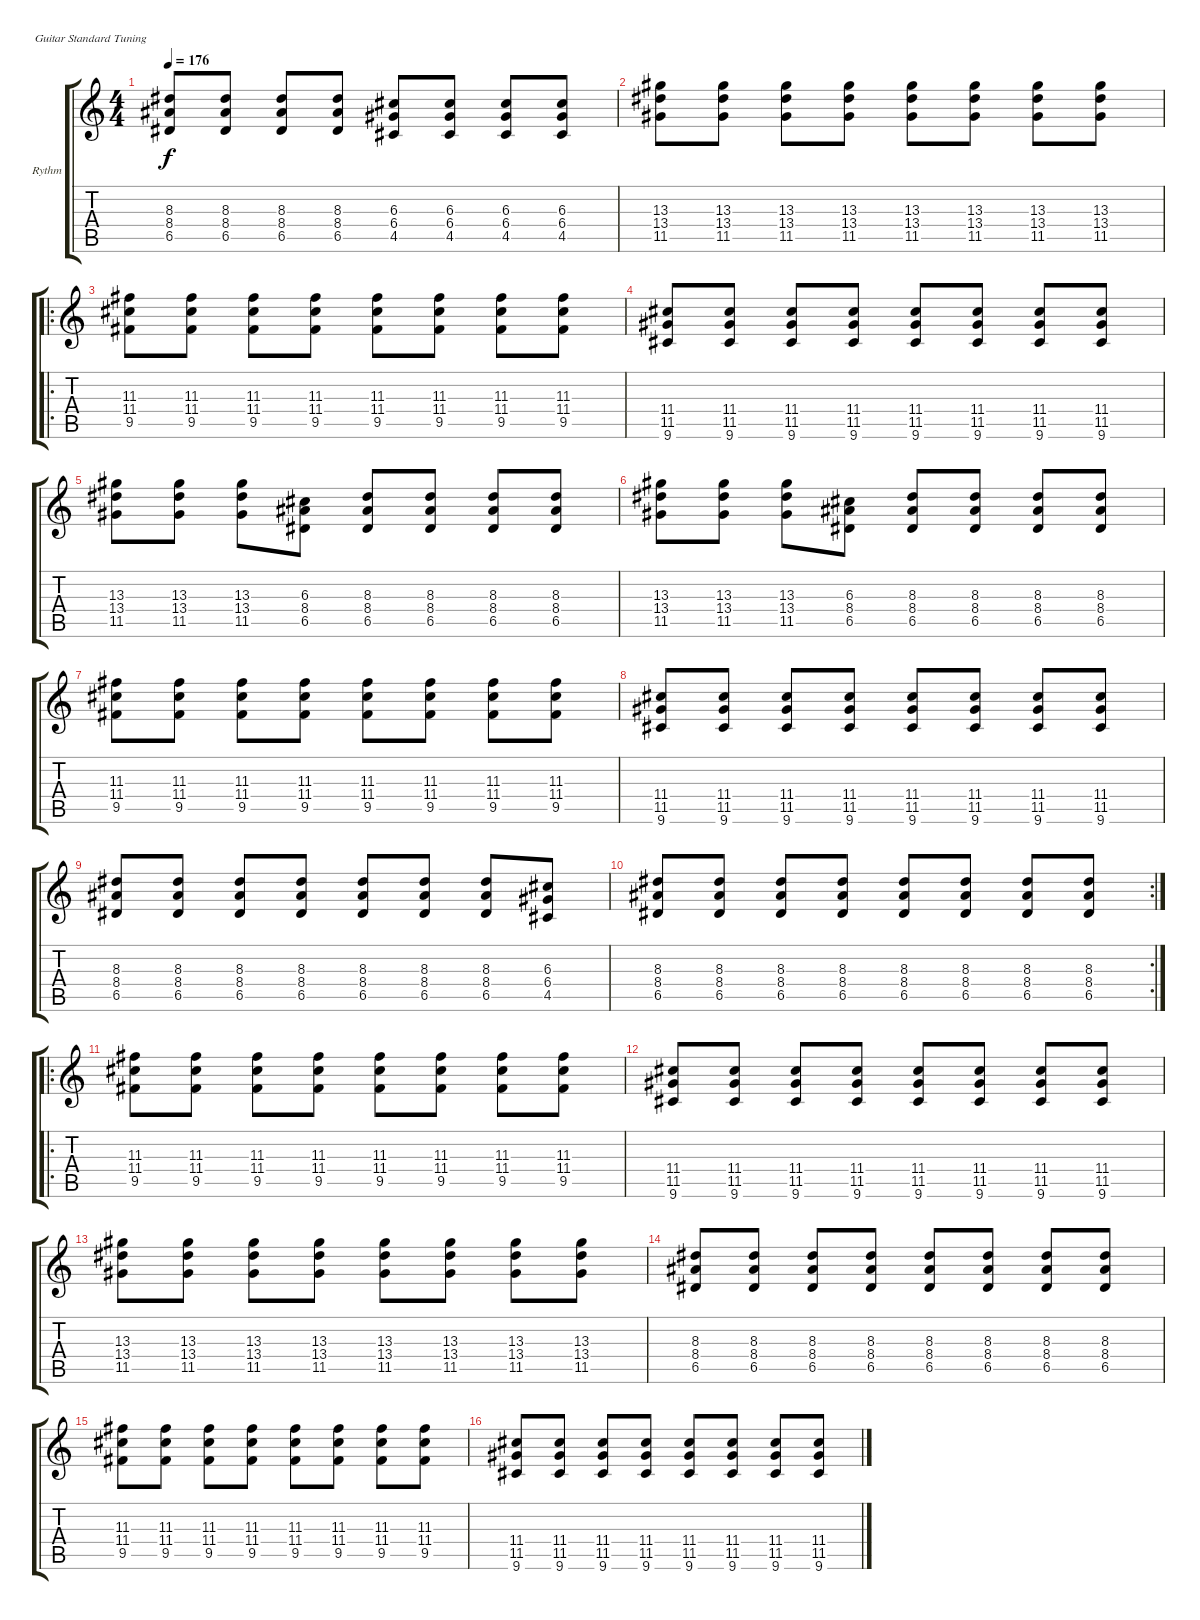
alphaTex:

\defaultSystemsLayout 4
\bracketExtendMode groupsimilarinstruments
\firstSystemTrackNameOrientation horizontal
\otherSystemsTrackNameOrientation horizontal
\track ("Rythm" "Rythm") {instrument distortionguitar}
\staff {score tabs}
\tuning (E4 B3 G3 D3 A2 E2)
\ts (4 4)
\tempo 176
\clef g2
\ks c
(6.5 8.4 8.3).8{dy f} (6.5 8.4 8.3).8 (6.5 8.4 8.3).8 (6.5 8.4 8.3).8 (4.5 6.4 6.3).8 (4.5 6.4 6.3).8 (4.5 6.4 6.3).8 (4.5 6.4 6.3).8 |
(11.5 13.4 13.3).8 (11.5 13.4 13.3).8 (11.5 13.4 13.3).8 (11.5 13.4 13.3).8 (11.5 13.4 13.3).8 (11.5 13.4 13.3).8 (11.5 13.4 13.3).8 (11.5 13.4 13.3).8 |
\ro
(9.5 11.4 11.3).8 (9.5 11.4 11.3).8 (9.5 11.4 11.3).8 (9.5 11.4 11.3).8 (9.5 11.4 11.3).8 (9.5 11.4 11.3).8 (9.5 11.4 11.3).8 (9.5 11.4 11.3).8 |
(9.6 11.5 11.4).8 (9.6 11.5 11.4).8 (9.6 11.5 11.4).8 (9.6 11.5 11.4).8 (9.6 11.5 11.4).8 (9.6 11.5 11.4).8 (9.6 11.5 11.4).8 (9.6 11.5 11.4).8 |
(11.5 13.4 13.3).8 (11.5 13.4 13.3).8 (11.5 13.4 13.3).8 (6.5 8.4 6.3).8 (6.5 8.4 8.3).8 (6.5 8.4 8.3).8 (6.5 8.4 8.3).8 (6.5 8.4 8.3).8 |
(11.5 13.4 13.3).8 (11.5 13.4 13.3).8 (11.5 13.4 13.3).8 (6.5 8.4 6.3).8 (6.5 8.4 8.3).8 (6.5 8.4 8.3).8 (6.5 8.4 8.3).8 (6.5 8.4 8.3).8 |
(9.5 11.4 11.3).8 (9.5 11.4 11.3).8 (9.5 11.4 11.3).8 (9.5 11.4 11.3).8 (9.5 11.4 11.3).8 (9.5 11.4 11.3).8 (9.5 11.4 11.3).8 (9.5 11.4 11.3).8 |
(9.6 11.5 11.4).8 (9.6 11.5 11.4).8 (9.6 11.5 11.4).8 (9.6 11.5 11.4).8 (9.6 11.5 11.4).8 (9.6 11.5 11.4).8 (9.6 11.5 11.4).8 (9.6 11.5 11.4).8 |
(6.5 8.4 8.3).8 (6.5 8.4 8.3).8 (6.5 8.4 8.3).8 (6.5 8.4 8.3).8 (6.5 8.4 8.3).8 (6.5 8.4 8.3).8 (6.5 8.4 8.3).8 (4.5 6.4 6.3).8 |
\rc 2
(6.5 8.4 8.3).8 (6.5 8.4 8.3).8 (6.5 8.4 8.3).8 (6.5 8.4 8.3).8 (6.5 8.4 8.3).8 (6.5 8.4 8.3).8 (6.5 8.4 8.3).8 (6.5 8.4 8.3).8 |
\ro
(9.5 11.4 11.3).8 (9.5 11.4 11.3).8 (9.5 11.4 11.3).8 (9.5 11.4 11.3).8 (9.5 11.4 11.3).8 (9.5 11.4 11.3).8 (9.5 11.4 11.3).8 (9.5 11.4 11.3).8 |
(9.6 11.5 11.4).8 (9.6 11.5 11.4).8 (9.6 11.5 11.4).8 (9.6 11.5 11.4).8 (9.6 11.5 11.4).8 (9.6 11.5 11.4).8 (9.6 11.5 11.4).8 (9.6 11.5 11.4).8 |
(11.5 13.4 13.3).8 (11.5 13.4 13.3).8 (11.5 13.4 13.3).8 (11.5 13.4 13.3).8 (11.5 13.4 13.3).8 (11.5 13.4 13.3).8 (11.5 13.4 13.3).8 (11.5 13.4 13.3).8 |
(6.5 8.4 8.3).8 (6.5 8.4 8.3).8 (6.5 8.4 8.3).8 (6.5 8.4 8.3).8 (6.5 8.4 8.3).8 (6.5 8.4 8.3).8 (6.5 8.4 8.3).8 (6.5 8.4 8.3).8 |
(9.5 11.4 11.3).8 (9.5 11.4 11.3).8 (9.5 11.4 11.3).8 (9.5 11.4 11.3).8 (9.5 11.4 11.3).8 (9.5 11.4 11.3).8 (9.5 11.4 11.3).8 (9.5 11.4 11.3).8 |
(9.6 11.5 11.4).8 (9.6 11.5 11.4).8 (9.6 11.5 11.4).8 (9.6 11.5 11.4).8 (9.6 11.5 11.4).8 (9.6 11.5 11.4).8 (9.6 11.5 11.4).8 (9.6 11.5 11.4).8
